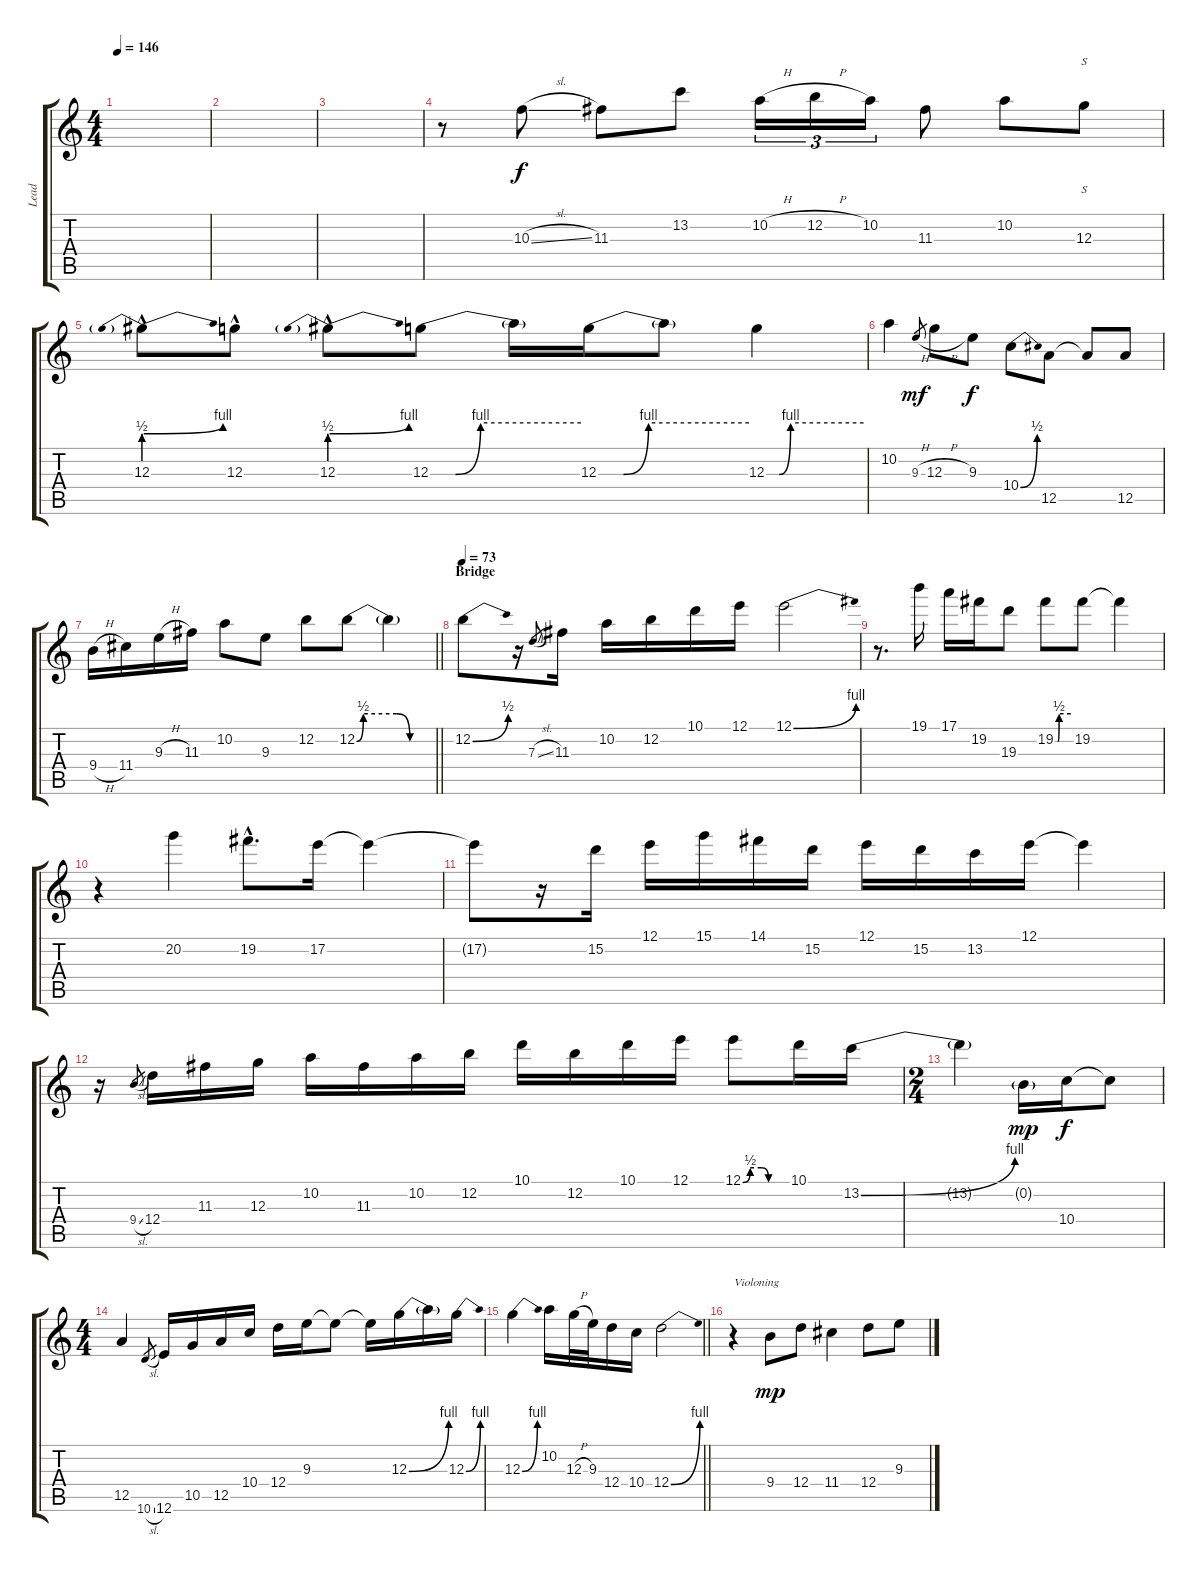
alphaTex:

\track ("Lead" "Lead") {instrument overdrivenguitar}
\staff {score tabs}
\tuning (E4 B3 G3 D3 A2 E2) {hide}
\ts (4 4)
\tempo 146
\clef g2
\ks c
|
|
|
r.8 10.3{sl}.8 11.3.8 13.2.8 10.2{h}.16{tu (3 2)} 12.2{h}.16{tu (3 2)} 10.2.16{tu (3 2)} 11.3.8 10.2.8 12.3.8{s} |
12.3{be (prebendbend 0 2 60 4) hac}.8 12.3{hac}.8 12.3{be (prebendbend 0 2 60 4) hac}.8 12.3{be (custom 0 0 10 0 20 4 60 4)}.8 12.3{t}.16 12.3{be (custom 0 0 10 0 20 4 60 4)}.16 12.3{t}.8 12.3{be (custom 0 0 8 0 15 4 60 4)}.4 |
10.2.4 9.3{h}.8{gr dy mf} 12.3{h}.8 9.3.8{dy f} 10.4{be (bend 0 0 60 2)}.8 12.5.8 12.5{t}.8 12.5.8 |
\barLineRight lightlight
9.4{h}.16 11.4.16 9.3{h}.16 11.3.16 10.2.8 9.3.8 12.2.8 12.2{be (custom 0 0 5 2 30 2 40 0 60 0)}.8 12.2{t}.4 |
\section ("" "Bridge")
\tempo 73
12.2{be (bend 0 0 60 2)}.8 r.16 7.3{sl}.8{gr} 11.3.16 10.2.16 12.2.16 10.1.16 12.1.16 12.1{be (bend 0 0 60 4)}.2 |
r.8{d} 19.1.16 17.1.16 19.2.16 19.3.8 19.2{be (custom 0 0 10 0 15 2 60 2)}.8 19.2.8 19.2{t}.4 |
r.4 20.2.4 19.2{hac}.8{d} 17.2.16 17.2{t}.4 |
17.2{t}.8 r.16 15.2.16 12.1.16 15.1.16 14.1.16 15.2.16 12.1.16 15.2.16 13.2.16 12.1.16 12.1{t}.4 |
r.16 9.4{sl}.8{gr} 12.4.16 11.3.16 12.3.16 10.2.16 11.3.16 10.2.16 12.2.16 10.1.16 12.2.16 10.1.16 12.1.16 12.1{be (custom 0 0 10 2 25 2 35 0 60 0)}.8 10.1.16 13.2{be (bend 0 0 60 4)}.16 |
\ts (2 4)
13.2{t}.4 0.2{g}.16{dy mp} 10.4.16{dy f} 10.4{t}.8 |
\ts (4 4)
12.5.4 10.6{sl}.8{gr} 12.6.16 10.5.16 12.5.16 10.4.16 12.4.16 9.3.16 9.3{t}.8 9.3{t}.16 12.3{be (bend 0 0 60 4)}.16 12.3{t}.16 12.3{be (bend 0 0 60 4)}.16 |
\barLineRight lightlight
12.3{be (bend 0 0 60 4)}.4 10.2.16 12.3{h}.32 9.3.32 12.4.16 10.4.16 12.4{be (bend 0 0 60 4)}.2 |
r.4{txt "Violoning"} 9.4.8{dy mp} 12.4.8 11.4.4 12.4.8 9.3.8
